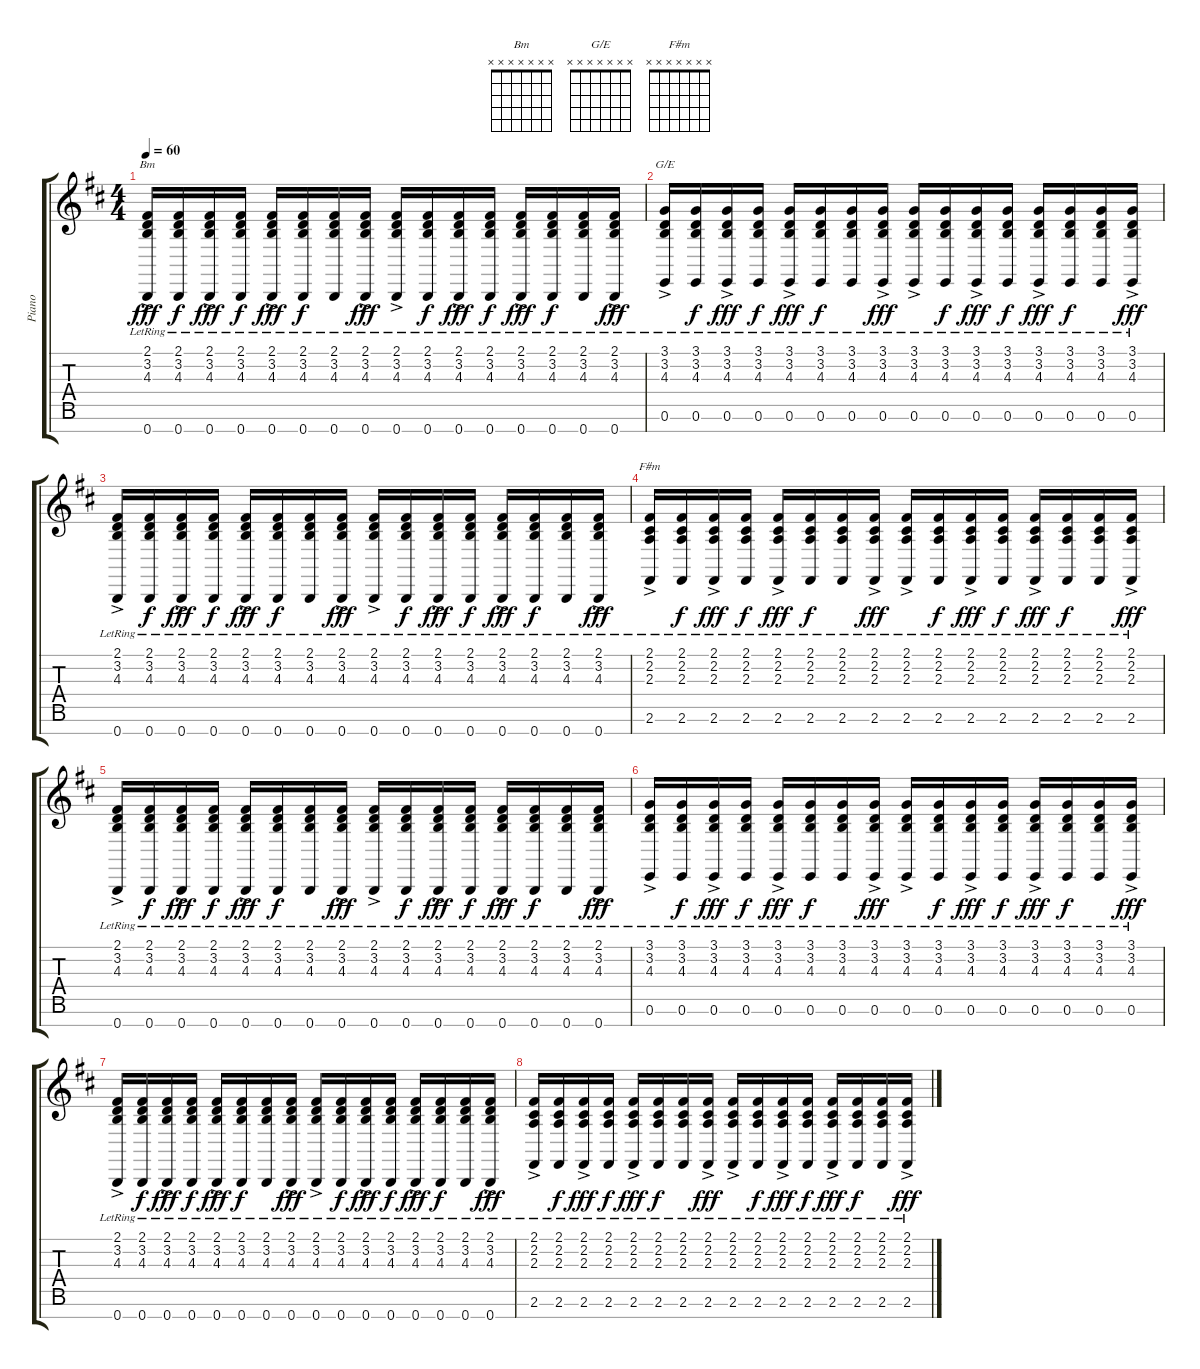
\track ("Piano" "Piano") {instrument acousticgrandpiano}
\staff {score tabs}
\tuning (E4 B3 G3 D3 A2 E2 B1) {hide}
\chord ("Bm" x x x x x x x)
\chord ("G/E" x x x x x x x)
\chord ("F#m" x x x x x x x)
\ts (4 4)
\tempo 60
\clef g2
\ks bminor
(2.1{ac lr} 3.2{ac lr} 4.3{ac lr} 0.7{ac lr}).16{ch "Bm" dy fff} (2.1{lr} 3.2{lr} 4.3{lr} 0.7{lr}).16{dy f} (2.1{ac lr} 3.2{ac lr} 4.3{ac lr} 0.7{ac lr}).16{dy fff} (2.1{lr} 3.2{lr} 4.3{lr} 0.7{lr}).16{dy f} (2.1{ac lr} 3.2{ac lr} 4.3{ac lr} 0.7{ac lr}).16{dy fff} (2.1{lr} 3.2{lr} 4.3{lr} 0.7{lr}).16{dy f} (2.1{lr} 3.2{lr} 4.3{lr} 0.7{lr}).16 (2.1{ac lr} 3.2{ac lr} 4.3{ac lr} 0.7{ac lr}).16{dy fff} (2.1{ac lr} 3.2{ac lr} 4.3{ac lr} 0.7{ac lr}).16 (2.1{lr} 3.2{lr} 4.3{lr} 0.7{lr}).16{dy f} (2.1{ac lr} 3.2{ac lr} 4.3{ac lr} 0.7{ac lr}).16{dy fff} (2.1{lr} 3.2{lr} 4.3{lr} 0.7{lr}).16{dy f} (2.1{ac lr} 3.2{ac lr} 4.3{ac lr} 0.7{ac lr}).16{dy fff} (2.1{lr} 3.2{lr} 4.3{lr} 0.7{lr}).16{dy f} (2.1{lr} 3.2{lr} 4.3{lr} 0.7{lr}).16 (2.1{ac lr} 3.2{ac lr} 4.3{ac lr} 0.7{ac lr}).16{dy fff} |
(3.1{ac lr} 3.2{ac lr} 4.3{ac lr} 0.6{ac lr}).16{ch "G/E"} (3.1{lr} 3.2{lr} 4.3{lr} 0.6{lr}).16{dy f} (3.1{ac lr} 3.2{ac lr} 4.3{ac lr} 0.6{ac lr}).16{dy fff} (3.1{lr} 3.2{lr} 4.3{lr} 0.6{lr}).16{dy f} (3.1{ac lr} 3.2{ac lr} 4.3{ac lr} 0.6{ac lr}).16{dy fff} (3.1{lr} 3.2{lr} 4.3{lr} 0.6{lr}).16{dy f} (3.1{lr} 3.2{lr} 4.3{lr} 0.6{lr}).16 (3.1{ac lr} 3.2{ac lr} 4.3{ac lr} 0.6{ac lr}).16{dy fff} (3.1{ac lr} 3.2{ac lr} 4.3{ac lr} 0.6{ac lr}).16 (3.1{lr} 3.2{lr} 4.3{lr} 0.6{lr}).16{dy f} (3.1{ac lr} 3.2{ac lr} 4.3{ac lr} 0.6{ac lr}).16{dy fff} (3.1{lr} 3.2{lr} 4.3{lr} 0.6{lr}).16{dy f} (3.1{ac lr} 3.2{ac lr} 4.3{ac lr} 0.6{ac lr}).16{dy fff} (3.1{lr} 3.2{lr} 4.3{lr} 0.6{lr}).16{dy f} (3.1{lr} 3.2{lr} 4.3{lr} 0.6{lr}).16 (3.1{ac lr} 3.2{ac lr} 4.3{ac lr} 0.6{ac lr}).16{dy fff} |
(2.1{ac lr} 3.2{ac lr} 4.3{ac lr} 0.7{ac lr}).16 (2.1{lr} 3.2{lr} 4.3{lr} 0.7{lr}).16{dy f} (2.1{ac lr} 3.2{ac lr} 4.3{ac lr} 0.7{ac lr}).16{dy fff} (2.1{lr} 3.2{lr} 4.3{lr} 0.7{lr}).16{dy f} (2.1{ac lr} 3.2{ac lr} 4.3{ac lr} 0.7{ac lr}).16{dy fff} (2.1{lr} 3.2{lr} 4.3{lr} 0.7{lr}).16{dy f} (2.1{lr} 3.2{lr} 4.3{lr} 0.7{lr}).16 (2.1{ac lr} 3.2{ac lr} 4.3{ac lr} 0.7{ac lr}).16{dy fff} (2.1{ac lr} 3.2{ac lr} 4.3{ac lr} 0.7{ac lr}).16 (2.1{lr} 3.2{lr} 4.3{lr} 0.7{lr}).16{dy f} (2.1{ac lr} 3.2{ac lr} 4.3{ac lr} 0.7{ac lr}).16{dy fff} (2.1{lr} 3.2{lr} 4.3{lr} 0.7{lr}).16{dy f} (2.1{ac lr} 3.2{ac lr} 4.3{ac lr} 0.7{ac lr}).16{dy fff} (2.1{lr} 3.2{lr} 4.3{lr} 0.7{lr}).16{dy f} (2.1{lr} 3.2{lr} 4.3{lr} 0.7{lr}).16 (2.1{ac lr} 3.2{ac lr} 4.3{ac lr} 0.7{ac lr}).16{dy fff} |
(2.1{ac lr} 2.2{ac lr} 2.3{ac lr} 2.6{ac lr}).16{ch "F#m"} (2.1{lr} 2.2{lr} 2.3{lr} 2.6{lr}).16{dy f} (2.1{ac lr} 2.2{ac lr} 2.3{ac lr} 2.6{ac lr}).16{dy fff} (2.1{lr} 2.2{lr} 2.3{lr} 2.6{lr}).16{dy f} (2.1{ac lr} 2.2{ac lr} 2.3{ac lr} 2.6{ac lr}).16{dy fff} (2.1{lr} 2.2{lr} 2.3{lr} 2.6{lr}).16{dy f} (2.1{lr} 2.2{lr} 2.3{lr} 2.6{lr}).16 (2.1{ac lr} 2.2{ac lr} 2.3{ac lr} 2.6{ac lr}).16{dy fff} (2.1{ac lr} 2.2{ac lr} 2.3{ac lr} 2.6{ac lr}).16 (2.1{lr} 2.2{lr} 2.3{lr} 2.6{lr}).16{dy f} (2.1{ac lr} 2.2{ac lr} 2.3{ac lr} 2.6{ac lr}).16{dy fff} (2.1{lr} 2.2{lr} 2.3{lr} 2.6{lr}).16{dy f} (2.1{ac lr} 2.2{ac lr} 2.3{ac lr} 2.6{ac lr}).16{dy fff} (2.1{lr} 2.2{lr} 2.3{lr} 2.6{lr}).16{dy f} (2.1{lr} 2.2{lr} 2.3{lr} 2.6{lr}).16 (2.1{ac lr} 2.2{ac lr} 2.3{ac lr} 2.6{ac lr}).16{dy fff} |
(2.1{ac lr} 3.2{ac lr} 4.3{ac lr} 0.7{ac lr}).16 (2.1{lr} 3.2{lr} 4.3{lr} 0.7{lr}).16{dy f} (2.1{ac lr} 3.2{ac lr} 4.3{ac lr} 0.7{ac lr}).16{dy fff} (2.1{lr} 3.2{lr} 4.3{lr} 0.7{lr}).16{dy f} (2.1{ac lr} 3.2{ac lr} 4.3{ac lr} 0.7{ac lr}).16{dy fff} (2.1{lr} 3.2{lr} 4.3{lr} 0.7{lr}).16{dy f} (2.1{lr} 3.2{lr} 4.3{lr} 0.7{lr}).16 (2.1{ac lr} 3.2{ac lr} 4.3{ac lr} 0.7{ac lr}).16{dy fff} (2.1{ac lr} 3.2{ac lr} 4.3{ac lr} 0.7{ac lr}).16 (2.1{lr} 3.2{lr} 4.3{lr} 0.7{lr}).16{dy f} (2.1{ac lr} 3.2{ac lr} 4.3{ac lr} 0.7{ac lr}).16{dy fff} (2.1{lr} 3.2{lr} 4.3{lr} 0.7{lr}).16{dy f} (2.1{ac lr} 3.2{ac lr} 4.3{ac lr} 0.7{ac lr}).16{dy fff} (2.1{lr} 3.2{lr} 4.3{lr} 0.7{lr}).16{dy f} (2.1{lr} 3.2{lr} 4.3{lr} 0.7{lr}).16 (2.1{ac lr} 3.2{ac lr} 4.3{ac lr} 0.7{ac lr}).16{dy fff} |
(3.1{ac lr} 3.2{ac lr} 4.3{ac lr} 0.6{ac lr}).16 (3.1{lr} 3.2{lr} 4.3{lr} 0.6{lr}).16{dy f} (3.1{ac lr} 3.2{ac lr} 4.3{ac lr} 0.6{ac lr}).16{dy fff} (3.1{lr} 3.2{lr} 4.3{lr} 0.6{lr}).16{dy f} (3.1{ac lr} 3.2{ac lr} 4.3{ac lr} 0.6{ac lr}).16{dy fff} (3.1{lr} 3.2{lr} 4.3{lr} 0.6{lr}).16{dy f} (3.1{lr} 3.2{lr} 4.3{lr} 0.6{lr}).16 (3.1{ac lr} 3.2{ac lr} 4.3{ac lr} 0.6{ac lr}).16{dy fff} (3.1{ac lr} 3.2{ac lr} 4.3{ac lr} 0.6{ac lr}).16 (3.1{lr} 3.2{lr} 4.3{lr} 0.6{lr}).16{dy f} (3.1{ac lr} 3.2{ac lr} 4.3{ac lr} 0.6{ac lr}).16{dy fff} (3.1{lr} 3.2{lr} 4.3{lr} 0.6{lr}).16{dy f} (3.1{ac lr} 3.2{ac lr} 4.3{ac lr} 0.6{ac lr}).16{dy fff} (3.1{lr} 3.2{lr} 4.3{lr} 0.6{lr}).16{dy f} (3.1{lr} 3.2{lr} 4.3{lr} 0.6{lr}).16 (3.1{ac lr} 3.2{ac lr} 4.3{ac lr} 0.6{ac lr}).16{dy fff} |
(2.1{ac lr} 3.2{ac lr} 4.3{ac lr} 0.7{ac lr}).16 (2.1{lr} 3.2{lr} 4.3{lr} 0.7{lr}).16{dy f} (2.1{ac lr} 3.2{ac lr} 4.3{ac lr} 0.7{ac lr}).16{dy fff} (2.1{lr} 3.2{lr} 4.3{lr} 0.7{lr}).16{dy f} (2.1{ac lr} 3.2{ac lr} 4.3{ac lr} 0.7{ac lr}).16{dy fff} (2.1{lr} 3.2{lr} 4.3{lr} 0.7{lr}).16{dy f} (2.1{lr} 3.2{lr} 4.3{lr} 0.7{lr}).16 (2.1{ac lr} 3.2{ac lr} 4.3{ac lr} 0.7{ac lr}).16{dy fff} (2.1{ac lr} 3.2{ac lr} 4.3{ac lr} 0.7{ac lr}).16 (2.1{lr} 3.2{lr} 4.3{lr} 0.7{lr}).16{dy f} (2.1{ac lr} 3.2{ac lr} 4.3{ac lr} 0.7{ac lr}).16{dy fff} (2.1{lr} 3.2{lr} 4.3{lr} 0.7{lr}).16{dy f} (2.1{ac lr} 3.2{ac lr} 4.3{ac lr} 0.7{ac lr}).16{dy fff} (2.1{lr} 3.2{lr} 4.3{lr} 0.7{lr}).16{dy f} (2.1{lr} 3.2{lr} 4.3{lr} 0.7{lr}).16 (2.1{ac lr} 3.2{ac lr} 4.3{ac lr} 0.7{ac lr}).16{dy fff} |
(2.1{ac lr} 2.2{ac lr} 2.3{ac lr} 2.6{ac lr}).16 (2.1{lr} 2.2{lr} 2.3{lr} 2.6{lr}).16{dy f} (2.1{ac lr} 2.2{ac lr} 2.3{ac lr} 2.6{ac lr}).16{dy fff} (2.1{lr} 2.2{lr} 2.3{lr} 2.6{lr}).16{dy f} (2.1{ac lr} 2.2{ac lr} 2.3{ac lr} 2.6{ac lr}).16{dy fff} (2.1{lr} 2.2{lr} 2.3{lr} 2.6{lr}).16{dy f} (2.1{lr} 2.2{lr} 2.3{lr} 2.6{lr}).16 (2.1{ac lr} 2.2{ac lr} 2.3{ac lr} 2.6{ac lr}).16{dy fff} (2.1{ac lr} 2.2{ac lr} 2.3{ac lr} 2.6{ac lr}).16 (2.1{lr} 2.2{lr} 2.3{lr} 2.6{lr}).16{dy f} (2.1{ac lr} 2.2{ac lr} 2.3{ac lr} 2.6{ac lr}).16{dy fff} (2.1{lr} 2.2{lr} 2.3{lr} 2.6{lr}).16{dy f} (2.1{ac lr} 2.2{ac lr} 2.3{ac lr} 2.6{ac lr}).16{dy fff} (2.1{lr} 2.2{lr} 2.3{lr} 2.6{lr}).16{dy f} (2.1{lr} 2.2{lr} 2.3{lr} 2.6{lr}).16 (2.1{ac lr} 2.2{ac lr} 2.3{ac lr} 2.6{ac lr}).16{dy fff}
